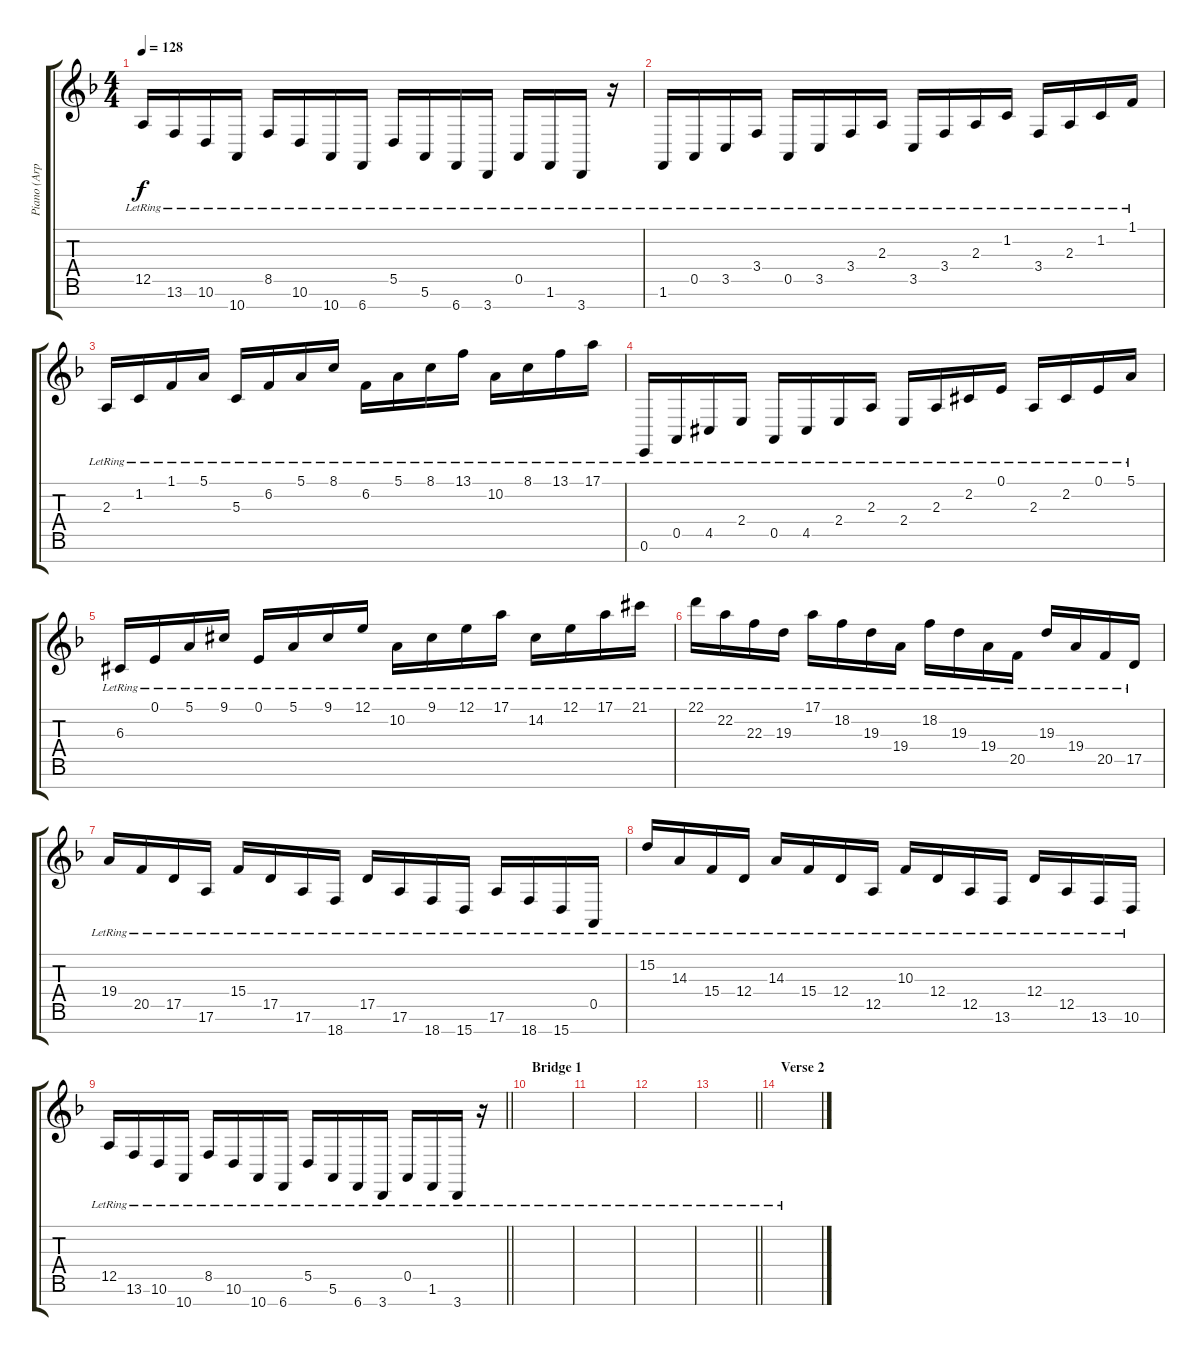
\track ("Piano (Arpeggios)" "Piano (Arp") {instrument brightacousticpiano}
\staff {score tabs}
\tuning (E4 B3 G3 D3 A2 E2 B1) {hide}
\ts (4 4)
\tempo 128
\clef g2
\ks f
12.5{lr}.16{dy f} 13.6{lr}.16 10.6{lr}.16 10.7{lr}.16 8.5{lr}.16 10.6{lr}.16 10.7{lr}.16 6.7{lr}.16 5.5{lr}.16 5.6{lr}.16 6.7{lr}.16 3.7{lr}.16 0.5{lr}.16 1.6{lr}.16 3.7{lr}.16 r.16 |
1.6{lr}.16 0.5{lr}.16 3.5{lr}.16 3.4{lr}.16 0.5{lr}.16 3.5{lr}.16 3.4{lr}.16 2.3{lr}.16 3.5{lr}.16 3.4{lr}.16 2.3{lr}.16 1.2{lr}.16 3.4{lr}.16 2.3{lr}.16 1.2{lr}.16 1.1{lr}.16 |
2.3{lr}.16 1.2{lr}.16 1.1{lr}.16 5.1{lr}.16 5.3{lr}.16 6.2{lr}.16 5.1{lr}.16 8.1{lr}.16 6.2{lr}.16 5.1{lr}.16 8.1{lr}.16 13.1{lr}.16 10.2{lr}.16 8.1{lr}.16 13.1{lr}.16 17.1{lr}.16 |
0.6{lr}.16 0.5{lr}.16 4.5{lr acc #}.16 2.4{lr}.16 0.5{lr}.16 4.5{lr acc #}.16 2.4{lr}.16 2.3{lr}.16 2.4{lr}.16 2.3{lr}.16 2.2{lr acc #}.16 0.1{lr}.16 2.3{lr}.16 2.2{lr acc #}.16 0.1{lr}.16 5.1{lr}.16 |
6.3{lr acc #}.16 0.1{lr}.16 5.1{lr}.16 9.1{lr acc #}.16 0.1{lr}.16 5.1{lr}.16 9.1{lr acc #}.16 12.1{lr}.16 10.2{lr}.16 9.1{lr acc #}.16 12.1{lr}.16 17.1{lr}.16 14.2{lr acc #}.16 12.1{lr}.16 17.1{lr}.16 21.1{lr acc #}.16 |
22.1{lr}.16 22.2{lr}.16 22.3{lr}.16 19.3{lr}.16 17.1{lr}.16 18.2{lr}.16 19.3{lr}.16 19.4{lr}.16 18.2{lr}.16 19.3{lr}.16 19.4{lr}.16 20.5{lr}.16 19.3{lr}.16 19.4{lr}.16 20.5{lr}.16 17.5{lr}.16 |
19.4{lr}.16 20.5{lr}.16 17.5{lr}.16 17.6{lr}.16 15.4{lr}.16 17.5{lr}.16 17.6{lr}.16 18.7{lr}.16 17.5{lr}.16 17.6{lr}.16 18.7{lr}.16 15.7{lr}.16 17.6{lr}.16 18.7{lr}.16 15.7{lr}.16 0.5{lr}.16 |
15.2{lr}.16 14.3{lr}.16 15.4{lr}.16 12.4{lr}.16 14.3{lr}.16 15.4{lr}.16 12.4{lr}.16 12.5{lr}.16 10.3{lr}.16 12.4{lr}.16 12.5{lr}.16 13.6{lr}.16 12.4{lr}.16 12.5{lr}.16 13.6{lr}.16 10.6{lr}.16 |
\barLineRight lightlight
12.5{lr}.16 13.6{lr}.16 10.6{lr}.16 10.7{lr}.16 8.5{lr}.16 10.6{lr}.16 10.7{lr}.16 6.7{lr}.16 5.5{lr}.16 5.6{lr}.16 6.7{lr}.16 3.7{lr}.16 0.5{lr}.16 1.6{lr}.16 3.7{lr}.16 r.16 |
\section ("" "Bridge 1")
|
|
|
\barLineRight lightlight
|
\section ("" "Verse 2")
